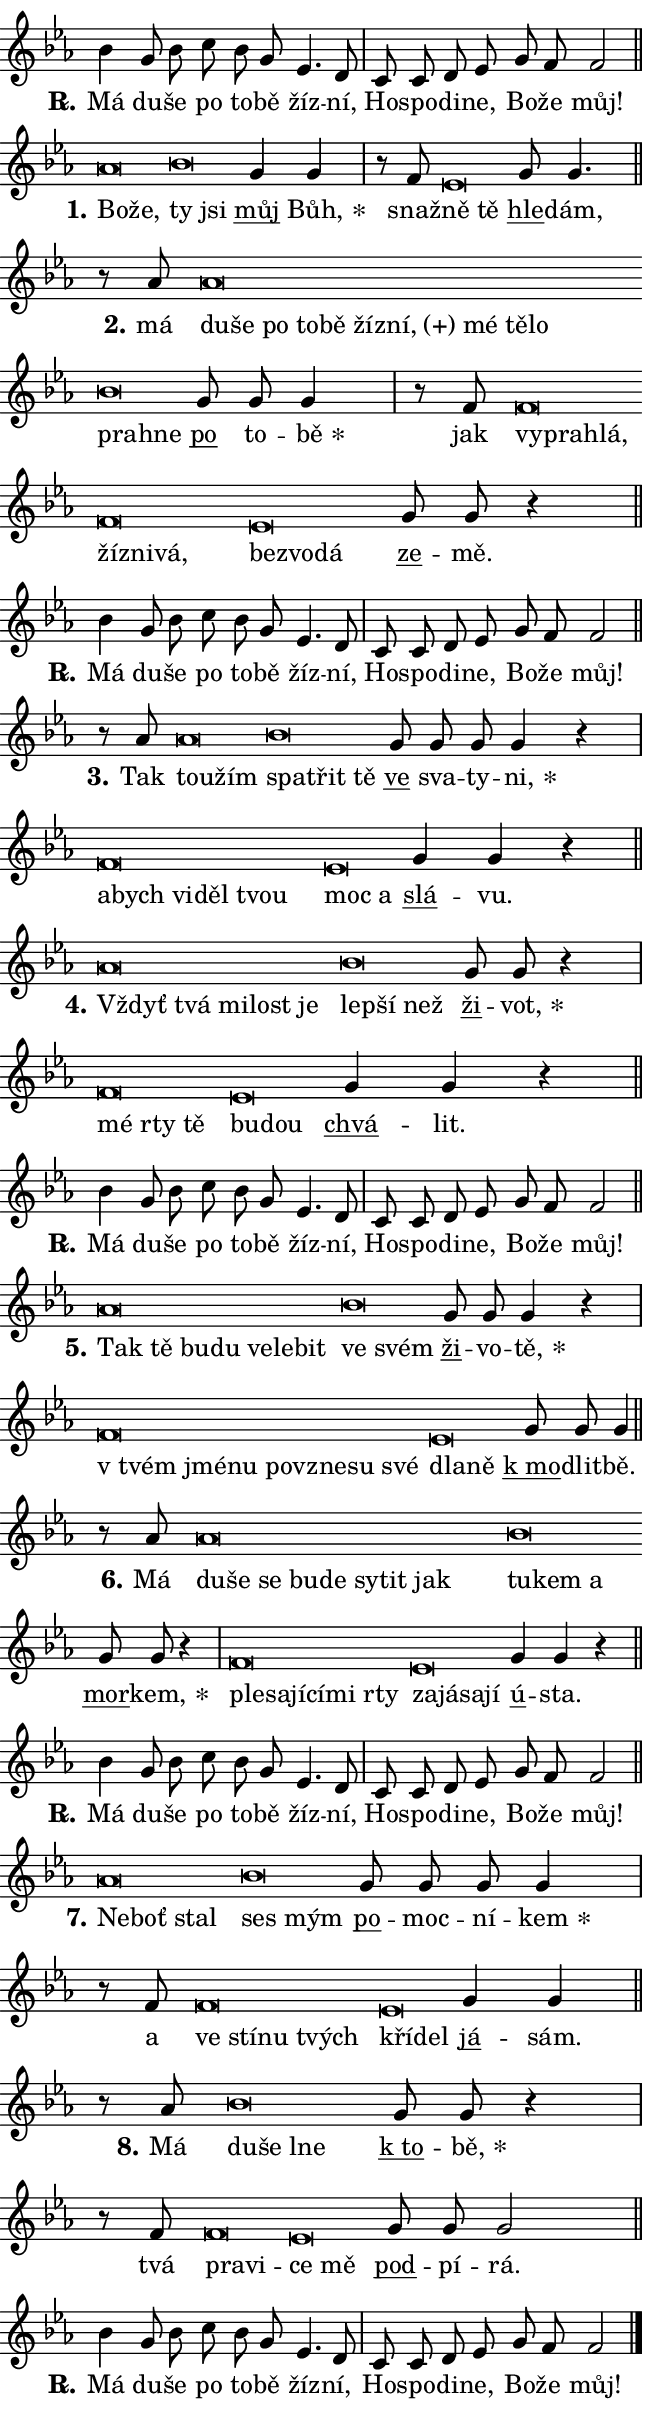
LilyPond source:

\version "2.24.0"
\header { tagline = "" }
\paper {
  indent = 0\cm
  top-margin = 0\cm
  right-margin = 0.13\cm % to fit lyric hyphens
  bottom-margin = 0\cm
  left-margin = 0\cm
  paper-width = 11\cm
  page-breaking = #ly:one-page-breaking
  system-system-spacing.basic-distance = #11
  score-system-spacing.basic-distance = #11
  ragged-last = ##f
}


%% Author: Thomas Morley
%% https://lists.gnu.org/archive/html/lilypond-user/2020-05/msg00002.html
#(define (line-position grob)
"Returns position of @var[grob} in current system:
   @code{'start}, if at first time-step
   @code{'end}, if at last time-step
   @code{'middle} otherwise
"
  (let* ((col (ly:item-get-column grob))
         (ln (ly:grob-object col 'left-neighbor))
         (rn (ly:grob-object col 'right-neighbor))
         (col-to-check-left (if (ly:grob? ln) ln col))
         (col-to-check-right (if (ly:grob? rn) rn col))
         (break-dir-left
           (and
             (ly:grob-property col-to-check-left 'non-musical #f)
             (ly:item-break-dir col-to-check-left)))
         (break-dir-right
           (and
             (ly:grob-property col-to-check-right 'non-musical #f)
             (ly:item-break-dir col-to-check-right))))
        (cond ((eqv? 1 break-dir-left) 'start)
              ((eqv? -1 break-dir-right) 'end)
              (else 'middle))))

#(define (tranparent-at-line-position vctor)
  (lambda (grob)
  "Relying on @code{line-position} select the relevant enry from @var{vctor}.
Used to determine transparency,"
    (case (line-position grob)
      ((end) (not (vector-ref vctor 0)))
      ((middle) (not (vector-ref vctor 1)))
      ((start) (not (vector-ref vctor 2))))))

noteHeadBreakVisibility =
#(define-music-function (break-visibility)(vector?)
"Makes @code{NoteHead}s transparent relying on @var{break-visibility}"
#{
  \override NoteHead.transparent =
    #(tranparent-at-line-position break-visibility)
#})

#(define delete-ledgers-for-transparent-note-heads
  (lambda (grob)
    "Reads whether a @code{NoteHead} is transparent.
If so this @code{NoteHead} is removed from @code{'note-heads} from
@var{grob}, which is supposed to be @code{LedgerLineSpanner}.
As a result ledgers are not printed for this @code{NoteHead}"
    (let* ((nhds-array (ly:grob-object grob 'note-heads))
           (nhds-list
             (if (ly:grob-array? nhds-array)
                 (ly:grob-array->list nhds-array)
                 '()))
           ;; Relies on the transparent-property being done before
           ;; Staff.LedgerLineSpanner.after-line-breaking is executed.
           ;; This is fragile ...
           (to-keep
             (remove
               (lambda (nhd)
                 (ly:grob-property nhd 'transparent #f))
               nhds-list)))
      ;; TODO find a better method to iterate over grob-arrays, similiar
      ;; to filter/remove etc for lists
      ;; For now rebuilt from scratch
      (set! (ly:grob-object grob 'note-heads)  '())
      (for-each
        (lambda (nhd)
          (ly:pointer-group-interface::add-grob grob 'note-heads nhd))
        to-keep))))

squashNotes = {
  \override NoteHead.X-extent = #'(-0.2 . 0.2)
  \override NoteHead.Y-extent = #'(-0.75 . 0)
  \override NoteHead.stencil =
    #(lambda (grob)
       (let ((pos (ly:grob-property grob 'staff-position)))
         (begin
           (if (< pos -7) (display "ERROR: Lower brevis then expected\n") (display ""))
           (if (<= pos -6) ly:text-interface::print ly:note-head::print))))
}
unSquashNotes = {
  \revert NoteHead.X-extent
  \revert NoteHead.Y-extent
  \revert NoteHead.stencil
}

hideNotes = \noteHeadBreakVisibility #begin-of-line-visible
unHideNotes = \noteHeadBreakVisibility #all-visible

% work-around for resetting accidentals
% https://lilypond.org/doc/v2.23/Documentation/notation/displaying-rhythms#unmetered-music
cadenzaMeasure = {
  \cadenzaOff
  \partial 1024 s1024
  \cadenzaOn
}

#(define-markup-command (accent layout props text) (markup?)
  "Underline accented syllable"
  (interpret-markup layout props
    #{\markup \override #'(offset . 4.3) \underline { #text }#}))

responsum = \markup \concat {
  "R" \hspace #-1.05 \path #0.1 #'((moveto 0 0.07) (lineto 0.9 0.8)) \hspace #0.05 "."
}

spaceSize = #0.6828661417322834 % exact space size for TeX Gyre Schola

\layout {
  \context {
    \Staff
    \remove "Time_signature_engraver"
    \override LedgerLineSpanner.after-line-breaking = #delete-ledgers-for-transparent-note-heads
  }
  \context {
    \Lyrics {
      \override LyricSpace.minimum-distance = \spaceSize
      \override LyricText.font-name = #"TeX Gyre Schola"
      \override LyricText.font-size = 1
      \override StanzaNumber.font-name = #"TeX Gyre Schola Bold"
      \override StanzaNumber.font-size = 1
    }
  }
  \context {
    \Score 
    \override NoteHead.text =
      #(lambda (grob) 
        (let ((pos (ly:grob-property grob 'staff-position)))
          #{\markup {
            \combine
              \halign #-0.55 \raise #(if (= pos -6) 0 0.5) \override #'(thickness . 2) \draw-line #'(3.2 . 0)
              \musicglyph "noteheads.sM1"
          }#}))
  }
}

% magnetic-lyrics.ily
%
%   written by
%     Jean Abou Samra <jean@abou-samra.fr>
%     Werner Lemberg <wl@gnu.org>
%
%   adapted by
%     Jiri Hon <jiri.hon@gmail.com>
%
% Version 2022-Apr-15

% https://www.mail-archive.com/lilypond-user@gnu.org/msg149350.html

#(define (Left_hyphen_pointer_engraver context)
   "Collect syllable-hyphen-syllable occurrences in lyrics and store
them in properties.  This engraver only looks to the left.  For
example, if the lyrics input is @code{foo -- bar}, it does the
following.

@itemize @bullet
@item
Set the @code{text} property of the @code{LyricHyphen} grob between
@q{foo} and @q{bar} to @code{foo}.

@item
Set the @code{left-hyphen} property of the @code{LyricText} grob with
text @q{foo} to the @code{LyricHyphen} grob between @q{foo} and
@q{bar}.
@end itemize

Use this auxiliary engraver in combination with the
@code{lyric-@/text::@/apply-@/magnetic-@/offset!} hook."
   (let ((hyphen #f)
         (text #f))
     (make-engraver
      (acknowledgers
       ((lyric-syllable-interface engraver grob source-engraver)
        (set! text grob)))
      (end-acknowledgers
       ((lyric-hyphen-interface engraver grob source-engraver)
        ;(when (not (grob::has-interface grob 'lyric-space-interface))
          (set! hyphen grob)));)
      ((stop-translation-timestep engraver)
       (when (and text hyphen)
         (ly:grob-set-object! text 'left-hyphen hyphen))
       (set! text #f)
       (set! hyphen #f)))))

#(define (lyric-text::apply-magnetic-offset! grob)
   "If the space between two syllables is less than the value in
property @code{LyricText@/.details@/.squash-threshold}, move the right
syllable to the left so that it gets concatenated with the left
syllable.

Use this function as a hook for
@code{LyricText@/.after-@/line-@/breaking} if the
@code{Left_@/hyphen_@/pointer_@/engraver} is active."
   (let ((hyphen (ly:grob-object grob 'left-hyphen #f)))
     (when hyphen
       (let ((left-text (ly:spanner-bound hyphen LEFT)))
         (when (grob::has-interface left-text 'lyric-syllable-interface)
           (let* ((common (ly:grob-common-refpoint grob left-text X))
                  (this-x-ext (ly:grob-extent grob common X))
                  (left-x-ext
                   (begin
                     ;; Trigger magnetism for left-text.
                     (ly:grob-property left-text 'after-line-breaking)
                     (ly:grob-extent left-text common X)))
                  ;; `delta` is the gap width between two syllables.
                  (delta (- (interval-start this-x-ext)
                            (interval-end left-x-ext)))
                  (details (ly:grob-property grob 'details))
                  (threshold (assoc-get 'squash-threshold details 0.2)))
             (when (< delta threshold)
               (let* (;; We have to manipulate the input text so that
                      ;; ligatures crossing syllable boundaries are not
                      ;; disabled.  For languages based on the Latin
                      ;; script this is essentially a beautification.
                      ;; However, for non-Western scripts it can be a
                      ;; necessity.
                      (lt (ly:grob-property left-text 'text))
                      (rt (ly:grob-property grob 'text))
                      (is-space (grob::has-interface hyphen 'lyric-space-interface))
                      (space (if is-space " " ""))
                      (extra-delta (if is-space spaceSize 0))
                      ;; Append new syllable.
                      (ltrt-space (if (and (string? lt) (string? rt))
                                (string-append lt space rt)
                                (make-concat-markup (list lt space rt))))
                      ;; Right-align `ltrt` to the right side.
                      (ltrt-space-markup (grob-interpret-markup
                               grob
                               (make-translate-markup
                                (cons (interval-length this-x-ext) 0)
                                (make-right-align-markup ltrt-space)))))
                 (begin
                   ;; Don't print `left-text`.
                   (ly:grob-set-property! left-text 'stencil #f)
                   ;; Set text and stencil (which holds all collected
                   ;; syllables so far) and shift it to the left.
                   (ly:grob-set-property! grob 'text ltrt-space)
                   (ly:grob-set-property! grob 'stencil ltrt-space-markup)
                   (ly:grob-translate-axis! grob (- (- delta extra-delta)) X))))))))))


#(define (lyric-hyphen::displace-bounds-first grob)
   ;; Make very sure this callback isn't triggered too early.
   (let ((left (ly:spanner-bound grob LEFT))
         (right (ly:spanner-bound grob RIGHT)))
     (ly:grob-property left 'after-line-breaking)
     (ly:grob-property right 'after-line-breaking)
     (ly:lyric-hyphen::print grob)))

squashThreshold = #0.4

\layout {
  \context {
    \Lyrics
    \consists #Left_hyphen_pointer_engraver
    \override LyricText.after-line-breaking =
      #lyric-text::apply-magnetic-offset!
    \override LyricHyphen.stencil = #lyric-hyphen::displace-bounds-first
    \override LyricText.details.squash-threshold = \squashThreshold
    \override LyricHyphen.minimum-distance = 0
    \override LyricHyphen.minimum-length = \squashThreshold
  }
}

squashText = \override LyricText.details.squash-threshold = 9999
unSquashText = \override LyricText.details.squash-threshold = \squashThreshold

leftText = \override LyricText.self-alignment-X = #LEFT
unLeftText = \revert LyricText.self-alignment-X

starOffset = #(lambda (grob) 
                (let ((x_offset (ly:self-alignment-interface::aligned-on-x-parent grob)))
                  (if (= x_offset 0) 0 (+ x_offset 1.2))))

star = #(define-music-function (syllable)(string?)
"Append star separator at the end of a syllable"
#{
  \once \override LyricText.X-offset = #starOffset
  \lyricmode { \markup {
    #syllable
    \override #'((font-name . "TeX Gyre Schola Bold")) \hspace #0.2 \lower #0.65 \larger "*"
  } }
#})

starAccent = #(define-music-function (syllable)(string?)
"Append star separator at the end of a syllable and make accent"
#{
  \once \override LyricText.X-offset = #starOffset
  \lyricmode { \markup {
    \accent #syllable
    \override #'((font-name . "TeX Gyre Schola Bold")) \hspace #0.2 \lower #0.65 \larger "*"
  } }
#})

breath = #(define-music-function (syllable)(string?)
"Append breathing indicator at the end of a syllable"
#{
  \lyricmode { \markup { #syllable "+" } }
#})

optionalBreath = #(define-music-function (syllable)(string?)
"Append optional breathing indicator at the end of a syllable"
#{
  \lyricmode { \markup { #syllable "(+)" } }
#})


\score {
    <<
        \new Voice = "melody" { \cadenzaOn \key es \major \relative { bes'4 g8 bes c bes g \bar "" es4. d8 \cadenzaMeasure \bar "|" c c d es \bar "" g f f2 \cadenzaMeasure \bar "||" \break } }
        \new Lyrics \lyricsto "melody" { \lyricmode { \set stanza = \responsum
Má du -- še po to -- bě žíz -- ní, Ho -- spo -- di -- ne, Bo -- že můj! } }
    >>
    \layout {}
}

\score {
    <<
        \new Voice = "melody" { \cadenzaOn \key es \major \relative { \squashNotes as'\breve*1/16 \hideNotes \breve*1/16 \bar "" \unHideNotes \unSquashNotes \squashNotes bes\breve*1/16 \hideNotes \breve*1/16 \bar "" \unHideNotes \unSquashNotes \bar "" g4 g4 \cadenzaMeasure \bar "|" r8 f \squashNotes es\breve*1/16 \hideNotes \breve*1/16 \bar "" \unHideNotes \unSquashNotes \bar "" g8 g4. \cadenzaMeasure \bar "||" \break } }
        \new Lyrics \lyricsto "melody" { \lyricmode { \set stanza = "1."
\leftText Bo -- \squashText že, \unSquashText ty \squashText jsi \unLeftText \unSquashText \markup \accent můj \star Bůh, snaž -- \leftText ně \squashText tě \unLeftText \unSquashText \markup \accent hle -- dám, } }
    >>
    \layout {}
}

\score {
    <<
        \new Voice = "melody" { \cadenzaOn \key es \major \relative { r8 as'8 \squashNotes as\breve*1/16 \hideNotes \breve*1/16 \bar "" \breve*1/16 \bar "" \breve*1/16 \bar "" \breve*1/16 \bar "" \breve*1/16 \bar "" \breve*1/16 \bar "" \breve*1/16 \bar "" \breve*1/16 \breve*1/16 \bar "" \unHideNotes \unSquashNotes \squashNotes bes\breve*1/16 \hideNotes \breve*1/16 \bar "" \unHideNotes \unSquashNotes \bar "" g8 g g4 \cadenzaMeasure \bar "|" r8 f8 \squashNotes f\breve*1/16 \hideNotes \breve*1/16 \bar "" \breve*1/16 \bar "" \breve*1/16 \bar "" \breve*1/16 \breve*1/16 \bar "" \unHideNotes \unSquashNotes \squashNotes es\breve*1/16 \hideNotes \breve*1/16 \breve*1/16 \bar "" \unHideNotes \unSquashNotes \bar "" g8 g r4 \cadenzaMeasure \bar "||" \break } }
        \new Lyrics \lyricsto "melody" { \lyricmode { \set stanza = "2."
má \leftText du -- \squashText še po to -- bě žíz -- \optionalBreath ní, mé tě -- lo \unSquashText pra -- \squashText hne \unLeftText \unSquashText \markup \accent po to -- \star bě jak \leftText vy -- \squashText pra -- hlá, žíz -- ni -- vá, \unSquashText bez -- \squashText vo -- dá \unLeftText \unSquashText \markup \accent ze -- mě. } }
    >>
    \layout {}
}

\score {
    <<
        \new Voice = "melody" { \cadenzaOn \key es \major \relative { bes'4 g8 bes c bes g \bar "" es4. d8 \cadenzaMeasure \bar "|" c c d es \bar "" g f f2 \cadenzaMeasure \bar "||" \break } }
        \new Lyrics \lyricsto "melody" { \lyricmode { \set stanza = \responsum
Má du -- še po to -- bě žíz -- ní, Ho -- spo -- di -- ne, Bo -- že můj! } }
    >>
    \layout {}
}

\score {
    <<
        \new Voice = "melody" { \cadenzaOn \key es \major \relative { r8 as'8 \squashNotes as\breve*1/16 \hideNotes \breve*1/16 \bar "" \unHideNotes \unSquashNotes \squashNotes bes\breve*1/16 \hideNotes \breve*1/16 \breve*1/16 \bar "" \unHideNotes \unSquashNotes \bar "" g8 g g g4 r \cadenzaMeasure \bar "|" \squashNotes f\breve*1/16 \hideNotes \breve*1/16 \bar "" \breve*1/16 \bar "" \breve*1/16 \breve*1/16 \bar "" \unHideNotes \unSquashNotes \squashNotes es\breve*1/16 \hideNotes \breve*1/16 \bar "" \unHideNotes \unSquashNotes \bar "" g4 g r \cadenzaMeasure \bar "||" \break } }
        \new Lyrics \lyricsto "melody" { \lyricmode { \set stanza = "3."
Tak \leftText tou -- \squashText žím \unSquashText spa -- \squashText třit tě \unLeftText \unSquashText \markup \accent ve sva -- ty -- \star ni, \leftText a -- \squashText bych vi -- děl tvou \unSquashText moc \squashText a \unLeftText \unSquashText \markup \accent slá -- vu. } }
    >>
    \layout {}
}

\score {
    <<
        \new Voice = "melody" { \cadenzaOn \key es \major \relative { \squashNotes as'\breve*1/16 \hideNotes \breve*1/16 \bar "" \breve*1/16 \bar "" \breve*1/16 \breve*1/16 \bar "" \unHideNotes \unSquashNotes \squashNotes bes\breve*1/16 \hideNotes \breve*1/16 \breve*1/16 \bar "" \unHideNotes \unSquashNotes \bar "" g8 g r4 \cadenzaMeasure \bar "|" \squashNotes f\breve*1/16 \hideNotes \breve*1/16 \breve*1/16 \bar "" \unHideNotes \unSquashNotes \squashNotes es\breve*1/16 \hideNotes \breve*1/16 \bar "" \unHideNotes \unSquashNotes \bar "" g4 g r \cadenzaMeasure \bar "||" \break } }
        \new Lyrics \lyricsto "melody" { \lyricmode { \set stanza = "4."
\leftText Vždyť \squashText tvá mi -- lost je \unSquashText lep -- \squashText ší než \unLeftText \unSquashText \markup \accent ži -- \star vot, \leftText mé \squashText rty tě \unSquashText bu -- \squashText dou \unLeftText \unSquashText \markup \accent chvá -- lit. } }
    >>
    \layout {}
}

\score {
    <<
        \new Voice = "melody" { \cadenzaOn \key es \major \relative { bes'4 g8 bes c bes g \bar "" es4. d8 \cadenzaMeasure \bar "|" c c d es \bar "" g f f2 \cadenzaMeasure \bar "||" \break } }
        \new Lyrics \lyricsto "melody" { \lyricmode { \set stanza = \responsum
Má du -- še po to -- bě žíz -- ní, Ho -- spo -- di -- ne, Bo -- že můj! } }
    >>
    \layout {}
}

\score {
    <<
        \new Voice = "melody" { \cadenzaOn \key es \major \relative { \squashNotes as'\breve*1/16 \hideNotes \breve*1/16 \bar "" \breve*1/16 \bar "" \breve*1/16 \bar "" \breve*1/16 \bar "" \breve*1/16 \breve*1/16 \bar "" \unHideNotes \unSquashNotes \squashNotes bes\breve*1/16 \hideNotes \breve*1/16 \bar "" \unHideNotes \unSquashNotes \bar "" g8 g g4 r \cadenzaMeasure \bar "|" \squashNotes f\breve*1/16 \hideNotes \breve*1/16 \bar "" \breve*1/16 \bar "" \breve*1/16 \bar "" \breve*1/16 \bar "" \breve*1/16 \breve*1/16 \bar "" \unHideNotes \unSquashNotes \squashNotes es\breve*1/16 \hideNotes \breve*1/16 \bar "" \unHideNotes \unSquashNotes \bar "" g8 g g4 \cadenzaMeasure \bar "||" \break } }
        \new Lyrics \lyricsto "melody" { \lyricmode { \set stanza = "5."
\leftText Tak \squashText tě bu -- du ve -- le -- bit \unSquashText ve \squashText svém \unLeftText \unSquashText \markup \accent ži -- vo -- \star tě, \leftText "v tvém" \squashText jmé -- nu po -- vzne -- su své \unSquashText dla -- \squashText ně \unLeftText \unSquashText \markup \accent "k mo" -- dlit -- bě. } }
    >>
    \layout {}
}

\score {
    <<
        \new Voice = "melody" { \cadenzaOn \key es \major \relative { r8 as'8 \squashNotes as\breve*1/16 \hideNotes \breve*1/16 \bar "" \breve*1/16 \bar "" \breve*1/16 \bar "" \breve*1/16 \bar "" \breve*1/16 \bar "" \breve*1/16 \breve*1/16 \bar "" \unHideNotes \unSquashNotes \squashNotes bes\breve*1/16 \hideNotes \breve*1/16 \breve*1/16 \bar "" \unHideNotes \unSquashNotes \bar "" g8 g r4 \cadenzaMeasure \bar "|" \squashNotes f\breve*1/16 \hideNotes \breve*1/16 \bar "" \breve*1/16 \bar "" \breve*1/16 \bar "" \breve*1/16 \breve*1/16 \bar "" \unHideNotes \unSquashNotes \squashNotes es\breve*1/16 \hideNotes \breve*1/16 \bar "" \breve*1/16 \breve*1/16 \bar "" \unHideNotes \unSquashNotes \bar "" g4 g r \cadenzaMeasure \bar "||" \break } }
        \new Lyrics \lyricsto "melody" { \lyricmode { \set stanza = "6."
Má \leftText du -- \squashText še se bu -- de sy -- tit jak \unSquashText tu -- \squashText kem a \unLeftText \unSquashText \markup \accent mor -- \star kem, \leftText ple -- \squashText sa -- jí -- cí -- mi rty \unSquashText za -- \squashText já -- sa -- jí \unLeftText \unSquashText \markup \accent ú -- sta. } }
    >>
    \layout {}
}

\score {
    <<
        \new Voice = "melody" { \cadenzaOn \key es \major \relative { bes'4 g8 bes c bes g \bar "" es4. d8 \cadenzaMeasure \bar "|" c c d es \bar "" g f f2 \cadenzaMeasure \bar "||" \break } }
        \new Lyrics \lyricsto "melody" { \lyricmode { \set stanza = \responsum
Má du -- še po to -- bě žíz -- ní, Ho -- spo -- di -- ne, Bo -- že můj! } }
    >>
    \layout {}
}

\score {
    <<
        \new Voice = "melody" { \cadenzaOn \key es \major \relative { \squashNotes as'\breve*1/16 \hideNotes \breve*1/16 \breve*1/16 \bar "" \unHideNotes \unSquashNotes \squashNotes bes\breve*1/16 \hideNotes \breve*1/16 \bar "" \unHideNotes \unSquashNotes \bar "" g8 g g g4 \cadenzaMeasure \bar "|" r8 f8 \squashNotes f\breve*1/16 \hideNotes \breve*1/16 \bar "" \breve*1/16 \breve*1/16 \bar "" \unHideNotes \unSquashNotes \squashNotes es\breve*1/16 \hideNotes \breve*1/16 \bar "" \unHideNotes \unSquashNotes \bar "" g4 g4 \cadenzaMeasure \bar "||" \break } }
        \new Lyrics \lyricsto "melody" { \lyricmode { \set stanza = "7."
\leftText Ne -- \squashText boť stal \unSquashText ses \squashText mým \unLeftText \unSquashText \markup \accent po -- moc -- ní -- \star kem a \leftText ve \squashText stí -- nu tvých \unSquashText kří -- \squashText del \unLeftText \unSquashText \markup \accent já -- sám. } }
    >>
    \layout {}
}

\score {
    <<
        \new Voice = "melody" { \cadenzaOn \key es \major \relative { r8 as'8 \squashNotes bes\breve*1/16 \hideNotes \breve*1/16 \breve*1/16 \bar "" \unHideNotes \unSquashNotes \bar "" g8 g r4 \cadenzaMeasure \bar "|" r8 f8 \squashNotes f\breve*1/16 \hideNotes \breve*1/16 \bar "" \unHideNotes \unSquashNotes \squashNotes es\breve*1/16 \hideNotes \breve*1/16 \bar "" \unHideNotes \unSquashNotes \bar "" g8 g g2 \cadenzaMeasure \bar "||" \break } }
        \new Lyrics \lyricsto "melody" { \lyricmode { \set stanza = "8."
Má \leftText du -- \squashText še lne \unLeftText \unSquashText \markup \accent "k to" -- \star bě, tvá \leftText pra -- \squashText vi -- \unSquashText ce \squashText mě \unLeftText \unSquashText \markup \accent pod -- pí -- rá. } }
    >>
    \layout {}
}

\score {
    <<
        \new Voice = "melody" { \cadenzaOn \key es \major \relative { bes'4 g8 bes c bes g \bar "" es4. d8 \cadenzaMeasure \bar "|" c c d es \bar "" g f f2 \cadenzaMeasure \bar "||" \break } \bar "|." }
        \new Lyrics \lyricsto "melody" { \lyricmode { \set stanza = \responsum
Má du -- še po to -- bě žíz -- ní, Ho -- spo -- di -- ne, Bo -- že můj! } }
    >>
    \layout {}
}
